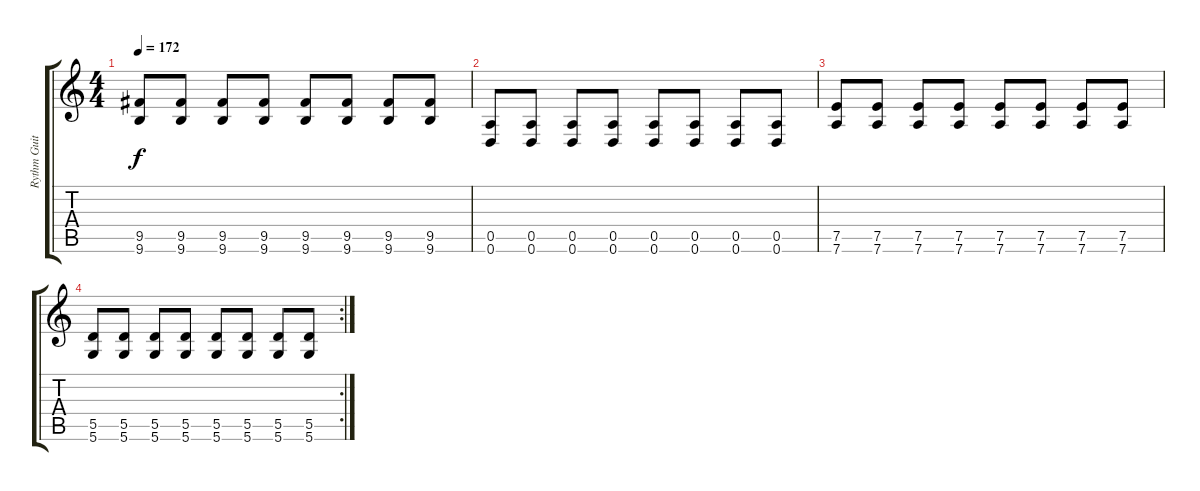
\track ("Rythm Guitar" "Rythm Guit") {instrument overdrivenguitar}
\staff {score tabs}
\tuning (E4 B3 G3 D3 A2 D2) {hide}
\ts (4 4)
\tempo 172
\clef g2
\ks c
(9.5 9.6).8{dy f} (9.5 9.6).8 (9.5 9.6).8 (9.5 9.6).8 (9.5 9.6).8 (9.5 9.6).8 (9.5 9.6).8 (9.5 9.6).8 |
(0.5 0.6).8 (0.5 0.6).8 (0.5 0.6).8 (0.5 0.6).8 (0.5 0.6).8 (0.5 0.6).8 (0.5 0.6).8 (0.5 0.6).8 |
(7.5 7.6).8 (7.5 7.6).8 (7.5 7.6).8 (7.5 7.6).8 (7.5 7.6).8 (7.5 7.6).8 (7.5 7.6).8 (7.5 7.6).8 |
\rc 2
(5.5 5.6).8 (5.5 5.6).8 (5.5 5.6).8 (5.5 5.6).8 (5.5 5.6).8 (5.5 5.6).8 (5.5 5.6).8 (5.5 5.6).8
